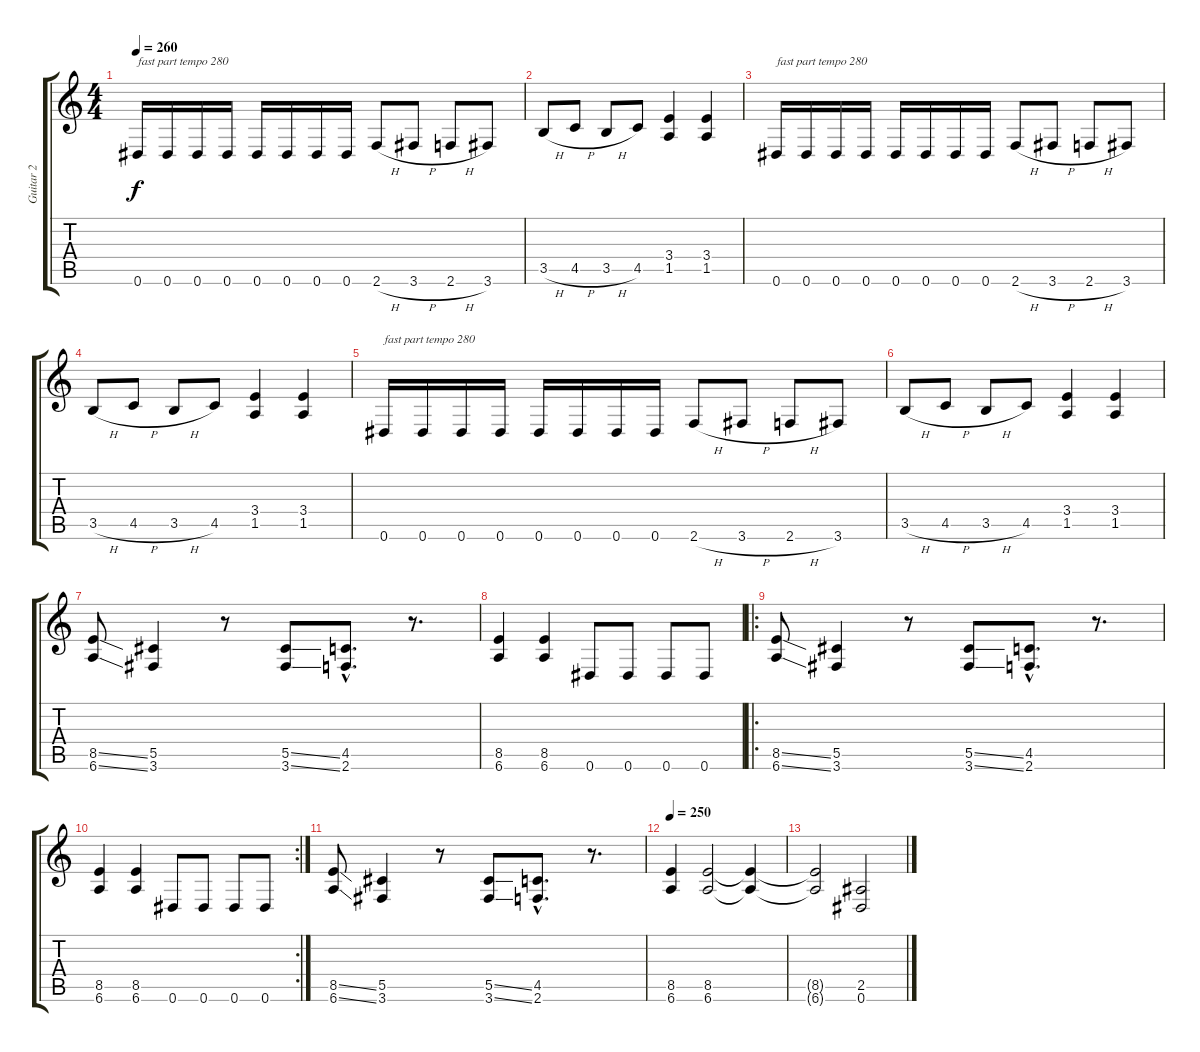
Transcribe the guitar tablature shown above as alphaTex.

\track ("Guitar 2" "Guitar 2") {instrument distortionguitar}
\staff {score tabs}
\tuning (Eb4 Bb3 Gb3 Db3 Ab2 Eb2) {hide}
\ts (4 4)
\tempo 260
\clef g2
\ks c
0.6.16{txt "fast part tempo 280" dy f} 0.6.16 0.6.16 0.6.16 0.6.16 0.6.16 0.6.16 0.6.16 2.6{h}.8 3.6{h}.8 2.6{h}.8 3.6.8 |
3.5{h}.8 4.5{h}.8 3.5{h}.8 4.5.8 (3.4 1.5).4 (3.4 1.5).4 |
0.6.16{txt "fast part tempo 280"} 0.6.16 0.6.16 0.6.16 0.6.16 0.6.16 0.6.16 0.6.16 2.6{h}.8 3.6{h}.8 2.6{h}.8 3.6.8 |
3.5{h}.8 4.5{h}.8 3.5{h}.8 4.5.8 (3.4 1.5).4 (3.4 1.5).4 |
0.6.16{txt "fast part tempo 280"} 0.6.16 0.6.16 0.6.16 0.6.16 0.6.16 0.6.16 0.6.16 2.6{h}.8 3.6{h}.8 2.6{h}.8 3.6.8 |
3.5{h}.8 4.5{h}.8 3.5{h}.8 4.5.8 (3.4 1.5).4 (3.4 1.5).4 |
(8.5{ss} 6.6{ss}).8 (5.5 3.6).4 r.8 (5.5{ss} 3.6{ss}).8 (4.5{hac} 2.6{hac}).8{d} r.8{d} |
(8.5 6.6).4 (8.5 6.6).4 0.6.8 0.6.8 0.6.8 0.6.8 |
\ro
(8.5{ss} 6.6{ss}).8 (5.5 3.6).4 r.8 (5.5{ss} 3.6{ss}).8 (4.5{hac} 2.6{hac}).8{d} r.8{d} |
\rc 2
(8.5 6.6).4 (8.5 6.6).4 0.6.8 0.6.8 0.6.8 0.6.8 |
(8.5{ss} 6.6{ss}).8 (5.5 3.6).4 r.8 (5.5{ss} 3.6{ss}).8 (4.5{hac} 2.6{hac}).8{d} r.8{d} |
\tempo 250
(8.5 6.6).4 (8.5 6.6).2 (8.5{t} 6.6{t}).4 |
(8.5{t} 6.6{t}).2 (2.5 0.6).2
